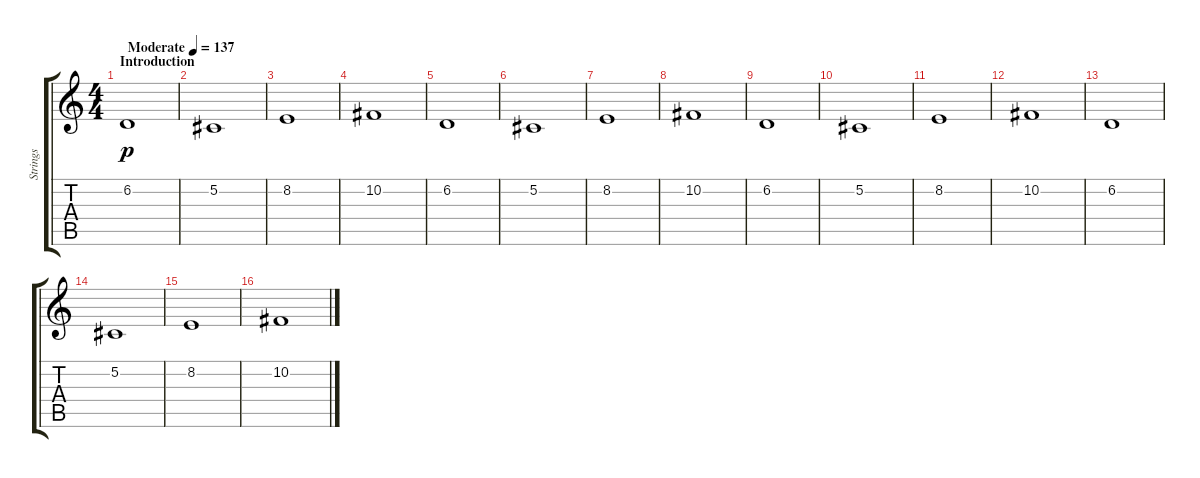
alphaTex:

\track ("Strings" "Strings") {instrument tremolostrings}
\staff {score tabs}
\tuning (Db4 Ab3 E3 B2 Gb2 B1) {hide}
\ts (4 4)
\section ("" "Introduction")
\tempo (137 "Moderate")
\clef g2
\ks c
6.2.1{dy p instrument tremolostrings} |
5.2.1 |
8.2.1 |
10.2.1 |
6.2.1 |
5.2.1 |
8.2.1 |
10.2.1 |
6.2.1 |
5.2.1 |
8.2.1 |
10.2.1 |
6.2.1 |
5.2.1 |
8.2.1 |
10.2.1
